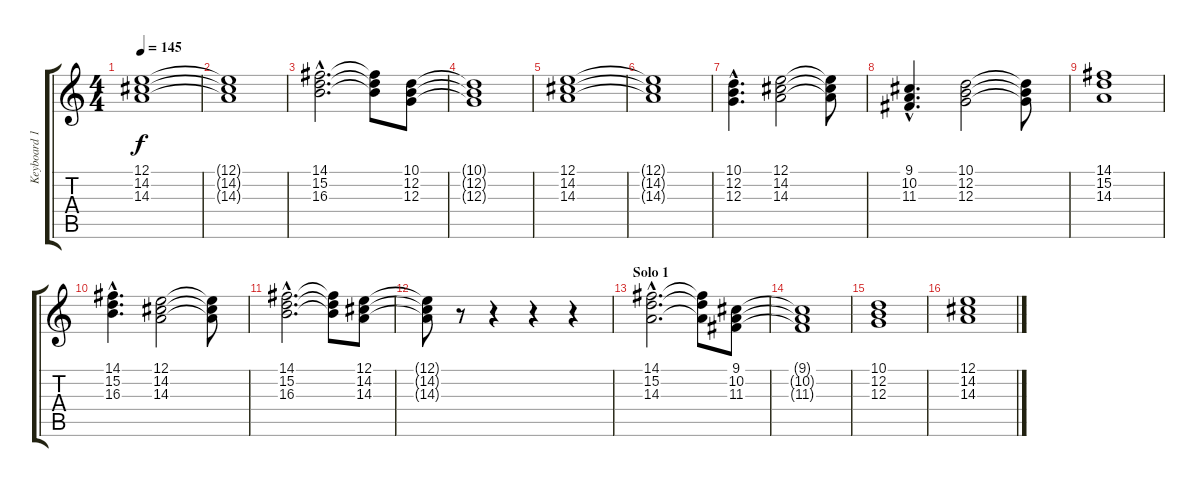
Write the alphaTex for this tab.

\track ("Keyboard 1" "Keyboard 1") {instrument stringensemble1}
\staff {score tabs}
\tuning (E4 B3 G3 D3 A2 E2) {hide}
\ts (4 4)
\tempo 145
\clef g2
\ks c
(12.1 14.2 14.3).1{dy f} |
(12.1{t} 14.2{t} 14.3{t}).1 |
(14.1{hac} 15.2{hac} 16.3{hac}).2{d} (14.1{t} 15.2{t} 16.3{t}).8 (10.1 12.2 12.3).8 |
(10.1{t} 12.2{t} 12.3{t}).1 |
(12.1 14.2 14.3).1 |
(12.1{t} 14.2{t} 14.3{t}).1 |
\section ("" "")
(10.1{hac} 12.2{hac} 12.3{hac}).4{d} (12.1 14.2 14.3).2 (12.1{t} 14.2{t} 14.3{t}).8 |
(9.1{hac} 10.2{hac} 11.3{hac}).4{d} (10.1 12.2 12.3).2 (10.1{t} 12.2{t} 12.3{t}).8 |
(14.1 15.2 14.3).1 |
(14.1{hac} 15.2{hac} 16.3{hac}).4{d} (12.1 14.2 14.3).2 (12.1{t} 14.2{t} 14.3{t}).8 |
(14.1{hac} 15.2{hac} 16.3{hac}).2{d} (14.1{t} 15.2{t} 16.3{t}).8 (12.1 14.2 14.3).8 |
(12.1{t} 14.2{t} 14.3{t}).8 r.8 r.4 r.4 r.4 |
\section ("" "Solo 1")
(14.1{hac} 15.2{hac} 14.3{hac}).2{d} (14.1{t} 15.2{t} 14.3{t}).8 (9.1 10.2 11.3).8 |
(9.1{t} 10.2{t} 11.3{t}).1 |
(10.1 12.2 12.3).1 |
(12.1 14.2 14.3).1
